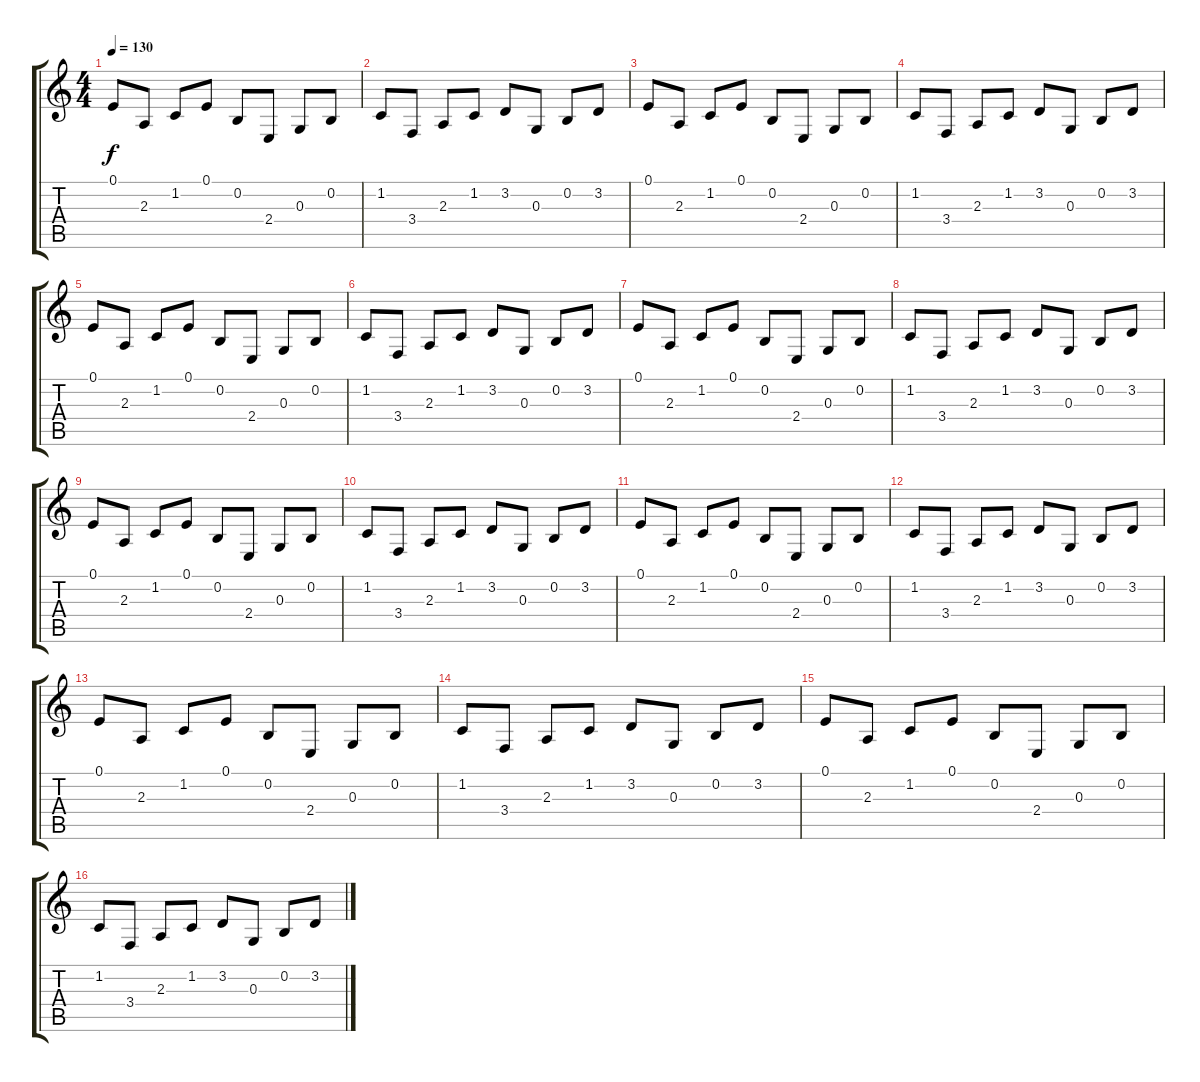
\track "" {instrument electricgrandpiano}
\staff {score tabs}
\tuning (E4 B3 G3 D3 A2 E2) {hide}
\ts (4 4)
\tempo 130
\clef g2
\ks c
0.1.8{dy f instrument electricgrandpiano} 2.3.8 1.2.8 0.1.8 0.2.8 2.4.8 0.3.8 0.2.8 |
1.2.8 3.4.8 2.3.8 1.2.8 3.2.8 0.3.8 0.2.8 3.2.8 |
0.1.8 2.3.8 1.2.8 0.1.8 0.2.8 2.4.8 0.3.8 0.2.8 |
1.2.8 3.4.8 2.3.8 1.2.8 3.2.8 0.3.8 0.2.8 3.2.8 |
0.1.8 2.3.8 1.2.8 0.1.8 0.2.8 2.4.8 0.3.8 0.2.8 |
1.2.8 3.4.8 2.3.8 1.2.8 3.2.8 0.3.8 0.2.8 3.2.8 |
0.1.8 2.3.8 1.2.8 0.1.8 0.2.8 2.4.8 0.3.8 0.2.8 |
1.2.8 3.4.8 2.3.8 1.2.8 3.2.8 0.3.8 0.2.8 3.2.8 |
0.1.8 2.3.8 1.2.8 0.1.8 0.2.8 2.4.8 0.3.8 0.2.8 |
1.2.8 3.4.8 2.3.8 1.2.8 3.2.8 0.3.8 0.2.8 3.2.8 |
0.1.8 2.3.8 1.2.8 0.1.8 0.2.8 2.4.8 0.3.8 0.2.8 |
1.2.8 3.4.8 2.3.8 1.2.8 3.2.8 0.3.8 0.2.8 3.2.8 |
0.1.8 2.3.8 1.2.8 0.1.8 0.2.8 2.4.8 0.3.8 0.2.8 |
1.2.8 3.4.8 2.3.8 1.2.8 3.2.8 0.3.8 0.2.8 3.2.8 |
0.1.8 2.3.8 1.2.8 0.1.8 0.2.8 2.4.8 0.3.8 0.2.8 |
1.2.8 3.4.8 2.3.8 1.2.8 3.2.8 0.3.8 0.2.8 3.2.8
